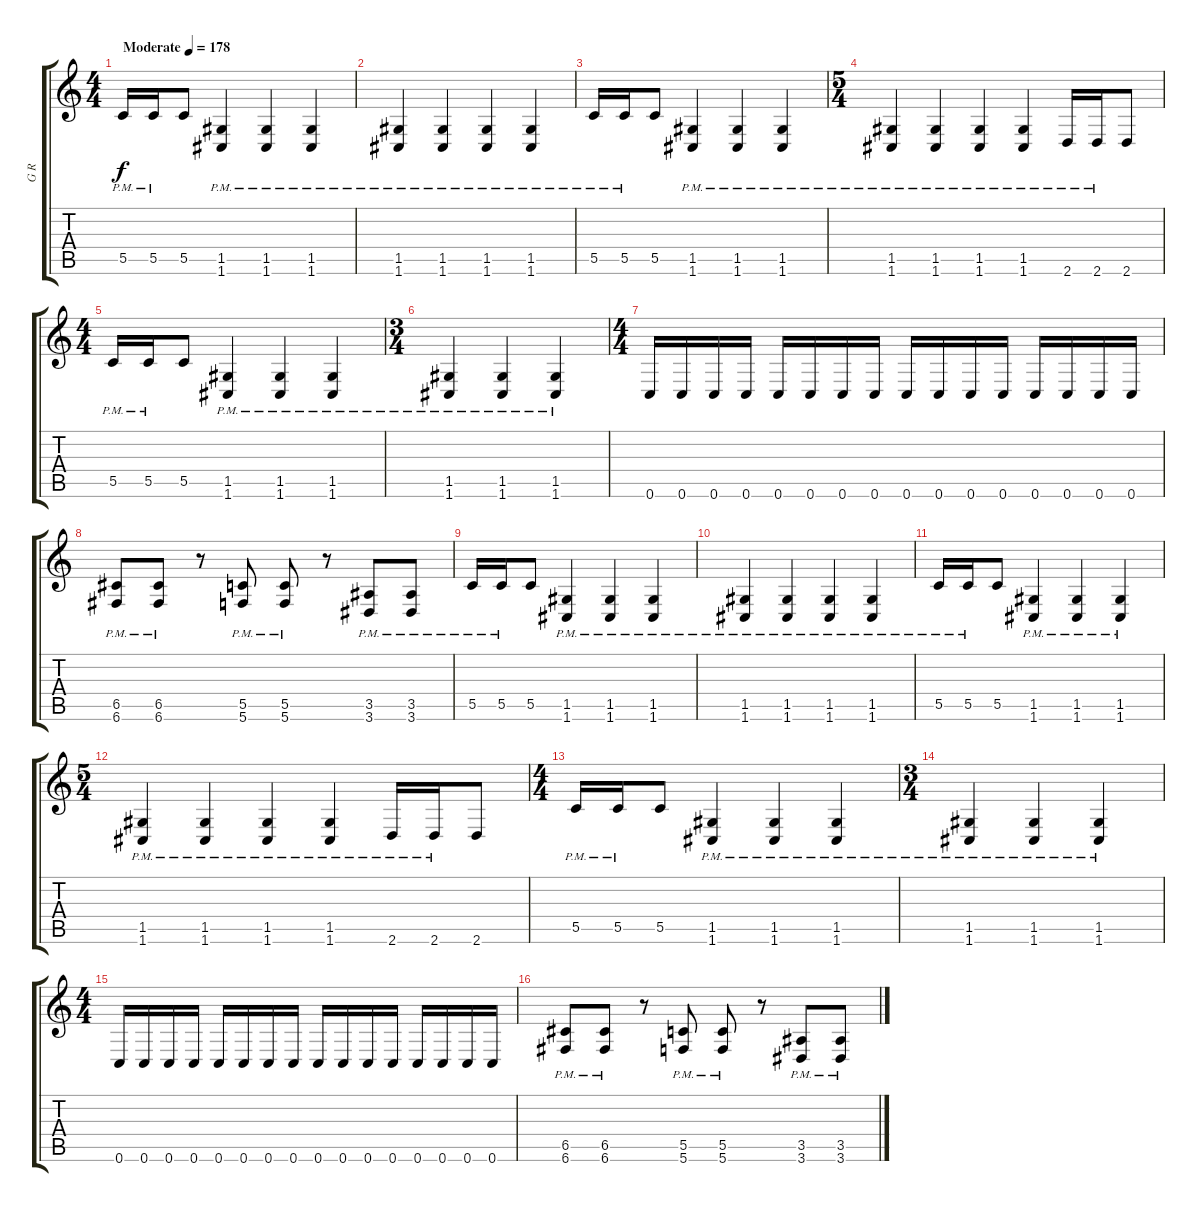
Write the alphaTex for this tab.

\track ("G R" "G R") {instrument overdrivenguitar}
\staff {score tabs}
\tuning (D4 A3 F3 C3 G2 C2) {hide}
\ts (4 4)
\tempo (178 "Moderate")
\clef g2
\ks c
5.5{pm}.16{dy f instrument overdrivenguitar} 5.5{pm}.16 5.5.8 (1.5{pm} 1.6{pm}).4 (1.5{pm} 1.6{pm}).4 (1.5{pm} 1.6{pm}).4 |
(1.5{pm} 1.6{pm}).4 (1.5{pm} 1.6{pm}).4 (1.5{pm} 1.6{pm}).4 (1.5{pm} 1.6{pm}).4 |
5.5{pm}.16 5.5{pm}.16 5.5.8 (1.5{pm} 1.6{pm}).4 (1.5{pm} 1.6{pm}).4 (1.5{pm} 1.6{pm}).4 |
\ts (5 4)
(1.5{pm} 1.6{pm}).4 (1.5{pm} 1.6{pm}).4 (1.5{pm} 1.6{pm}).4 (1.5{pm} 1.6{pm}).4 2.6{pm}.16 2.6{pm}.16 2.6.8 |
\ts (4 4)
5.5{pm}.16 5.5{pm}.16 5.5.8 (1.5{pm} 1.6{pm}).4 (1.5{pm} 1.6{pm}).4 (1.5{pm} 1.6{pm}).4 |
\ts (3 4)
(1.5{pm} 1.6{pm}).4 (1.5{pm} 1.6{pm}).4 (1.5{pm} 1.6{pm}).4 |
\ts (4 4)
0.6.16 0.6.16 0.6.16 0.6.16 0.6.16 0.6.16 0.6.16 0.6.16 0.6.16 0.6.16 0.6.16 0.6.16 0.6.16 0.6.16 0.6.16 0.6.16 |
(6.5{pm} 6.6{pm}).8 (6.5{pm} 6.6{pm}).8 r.8 (5.5{pm} 5.6{pm}).8 (5.5{pm} 5.6{pm}).8 r.8 (3.5{pm} 3.6{pm}).8 (3.5{pm} 3.6{pm}).8 |
5.5{pm}.16 5.5{pm}.16 5.5.8 (1.5{pm} 1.6{pm}).4 (1.5{pm} 1.6{pm}).4 (1.5{pm} 1.6{pm}).4 |
(1.5{pm} 1.6{pm}).4 (1.5{pm} 1.6{pm}).4 (1.5{pm} 1.6{pm}).4 (1.5{pm} 1.6{pm}).4 |
5.5{pm}.16 5.5{pm}.16 5.5.8 (1.5{pm} 1.6{pm}).4 (1.5{pm} 1.6{pm}).4 (1.5{pm} 1.6{pm}).4 |
\ts (5 4)
(1.5{pm} 1.6{pm}).4 (1.5{pm} 1.6{pm}).4 (1.5{pm} 1.6{pm}).4 (1.5{pm} 1.6{pm}).4 2.6{pm}.16 2.6{pm}.16 2.6.8 |
\ts (4 4)
5.5{pm}.16 5.5{pm}.16 5.5.8 (1.5{pm} 1.6{pm}).4 (1.5{pm} 1.6{pm}).4 (1.5{pm} 1.6{pm}).4 |
\ts (3 4)
(1.5{pm} 1.6{pm}).4 (1.5{pm} 1.6{pm}).4 (1.5{pm} 1.6{pm}).4 |
\ts (4 4)
0.6.16 0.6.16 0.6.16 0.6.16 0.6.16 0.6.16 0.6.16 0.6.16 0.6.16 0.6.16 0.6.16 0.6.16 0.6.16 0.6.16 0.6.16 0.6.16 |
(6.5{pm} 6.6{pm}).8 (6.5{pm} 6.6{pm}).8 r.8 (5.5{pm} 5.6{pm}).8 (5.5{pm} 5.6{pm}).8 r.8 (3.5{pm} 3.6{pm}).8 (3.5{pm} 3.6{pm}).8
